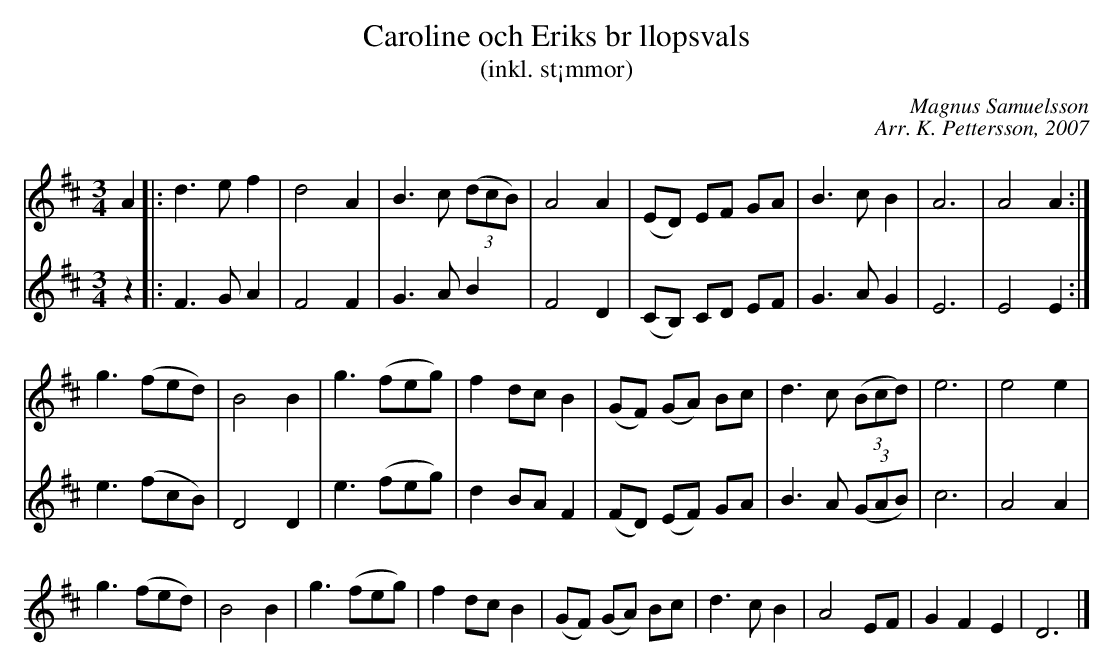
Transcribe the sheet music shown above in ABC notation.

X:1
T: Caroline och Eriks br llopsvals
T: (inkl. st¡mmor)
C: Magnus Samuelsson
C: Arr. K. Pettersson, 2007
M: 3/4
L: 1/4
K: D
V:1
A |: d>ef | d2A | B>c ((3d/c/B/) | A2A | (E/D/) E/F/ G/A/ | B>cB | A3 | A2A :|
g>(fe/d/) | B2B | g>(fe/g/) | fd/c/B | (G/F/) (G/A/) B/c/ | d>c ((3B/c/d/) | e3 | e2e |
g>(fe/d/) | B2B | g>(fe/g/) | fd/c/B | (G/F/) (G/A/) B/c/ | d>cB | A2E/F/ | GFE | D3 |]
V:2
z |: F>GA | F2F | G>AB | F2D | (C/B,/) C/D/ E/F/ | G>AG | E3 | E2E :|
e>(fc/B/) | D2D | e>(fe/g/) | dB/A/F | (F/D/) (E/F/) G/A/ | B>A ((3G/A/B/) | c3 | A2A |
